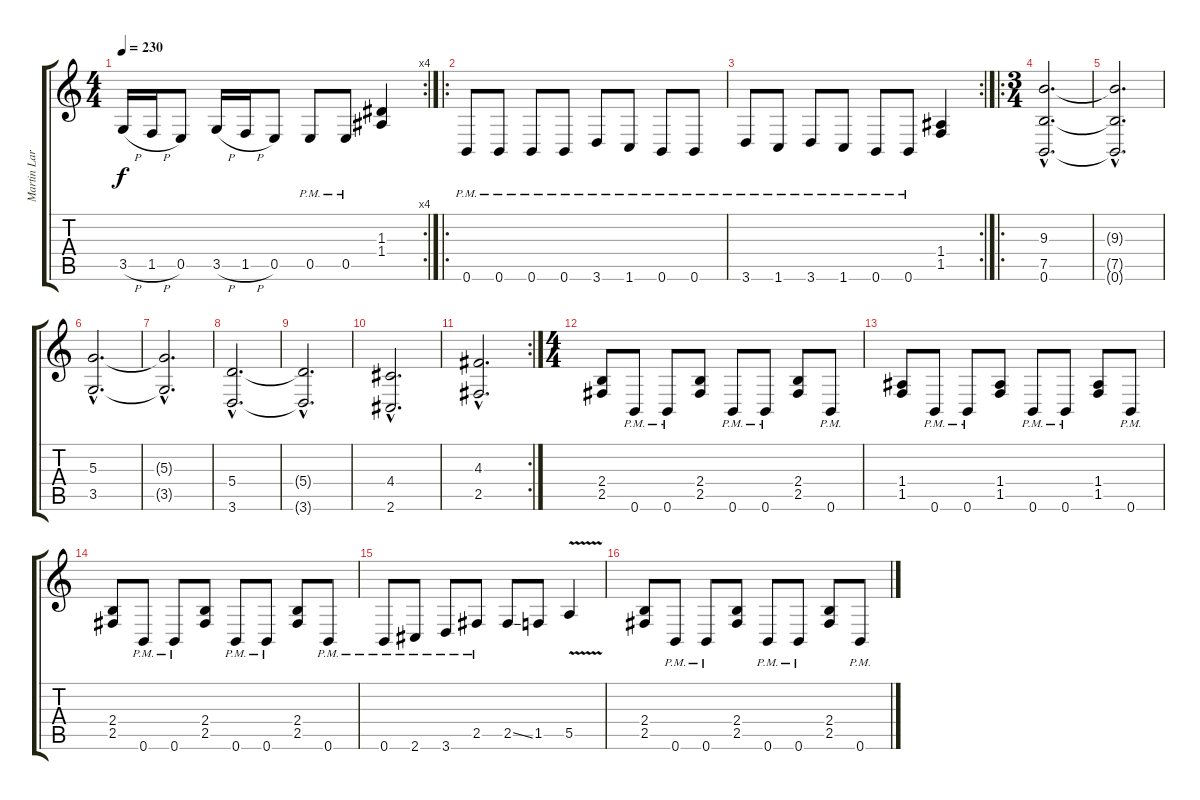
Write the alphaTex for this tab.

\track ("Martin Larsson - Rhythm Guitar" "Martin Lar") {instrument distortionguitar}
\staff {score tabs}
\tuning (B3 Gb3 D3 A2 E2 B1) {hide}
\rc 4
\ts (4 4)
\tempo 230
\clef g2
\ks c
3.5{h}.16{dy f} 1.5{h}.16 0.5.8 3.5{h}.16 1.5{h}.16 0.5.8 0.5{pm}.8 0.5{pm}.8 (1.3 1.4).4 |
\ro
0.6{pm}.8 0.6{pm}.8 0.6{pm}.8 0.6{pm}.8 3.6{pm}.8 1.6{pm}.8 0.6{pm}.8 0.6{pm}.8 |
\rc 2
3.6{pm}.8 1.6{pm}.8 3.6{pm}.8 1.6{pm}.8 0.6{pm}.8 0.6{pm}.8 (1.4 1.5).4 |
\ro
\ts (3 4)
(9.3{hac} 7.5{hac} 0.6{hac}).2{d} |
(9.3{hac t} 7.5{hac t} 0.6{hac t}).2{d} |
(5.3{hac} 3.5{hac}).2{d} |
(5.3{hac t} 3.5{hac t}).2{d} |
(5.4{hac} 3.6{hac}).2{d} |
(5.4{hac t} 3.6{hac t}).2{d} |
(4.4{hac} 2.6{hac}).2{d} |
\rc 2
(4.3{hac} 2.5{hac}).2{d} |
\ts (4 4)
(2.4 2.5).8 0.6{pm}.8 0.6{pm}.8 (2.4 2.5).8 0.6{pm}.8 0.6{pm}.8 (2.4 2.5).8 0.6{pm}.8 |
(1.4 1.5).8 0.6{pm}.8 0.6{pm}.8 (1.4 1.5).8 0.6{pm}.8 0.6{pm}.8 (1.4 1.5).8 0.6{pm}.8 |
(2.4 2.5).8 0.6{pm}.8 0.6{pm}.8 (2.4 2.5).8 0.6{pm}.8 0.6{pm}.8 (2.4 2.5).8 0.6{pm}.8 |
0.6{pm}.8 2.6{pm}.8 3.6{pm}.8 2.5{pm}.8 2.5{ss}.8 1.5.8 5.5{v}.4 |
(2.4 2.5).8 0.6{pm}.8 0.6{pm}.8 (2.4 2.5).8 0.6{pm}.8 0.6{pm}.8 (2.4 2.5).8 0.6{pm}.8
